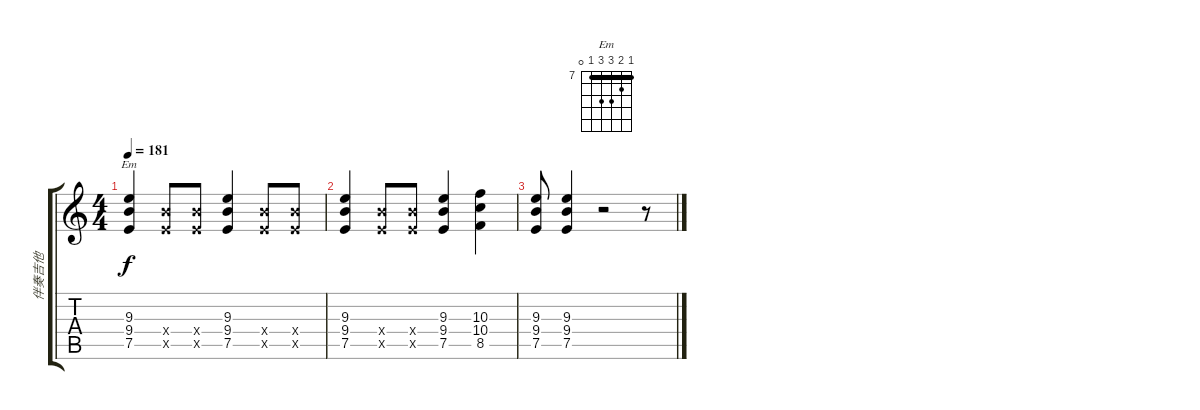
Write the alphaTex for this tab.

\track ("伴奏吉他" "伴奏吉他") {instrument overdrivenguitar}
\staff {score tabs}
\tuning (E4 B3 G3 D3 A2 E2) {hide}
\chord ("Em" 7 8 9 9 7 0) {firstfret 7 barre 7}
\ts (4 4)
\tempo 181
\clef g2
\ks c
(9.3 9.4 7.5).4{ch "Em" dy f} (9.4{x} 7.5{x}).8 (9.4{x} 7.5{x}).8 (9.3 9.4 7.5).4 (9.4{x} 7.5{x}).8 (9.4{x} 7.5{x}).8 |
(9.3 9.4 7.5).4 (9.4{x} 7.5{x}).8 (9.4{x} 7.5{x}).8 (9.3 9.4 7.5).4 (10.3 10.4 8.5).4 |
(9.3 9.4 7.5).8 (9.3 9.4 7.5).4 r.2 r.8
